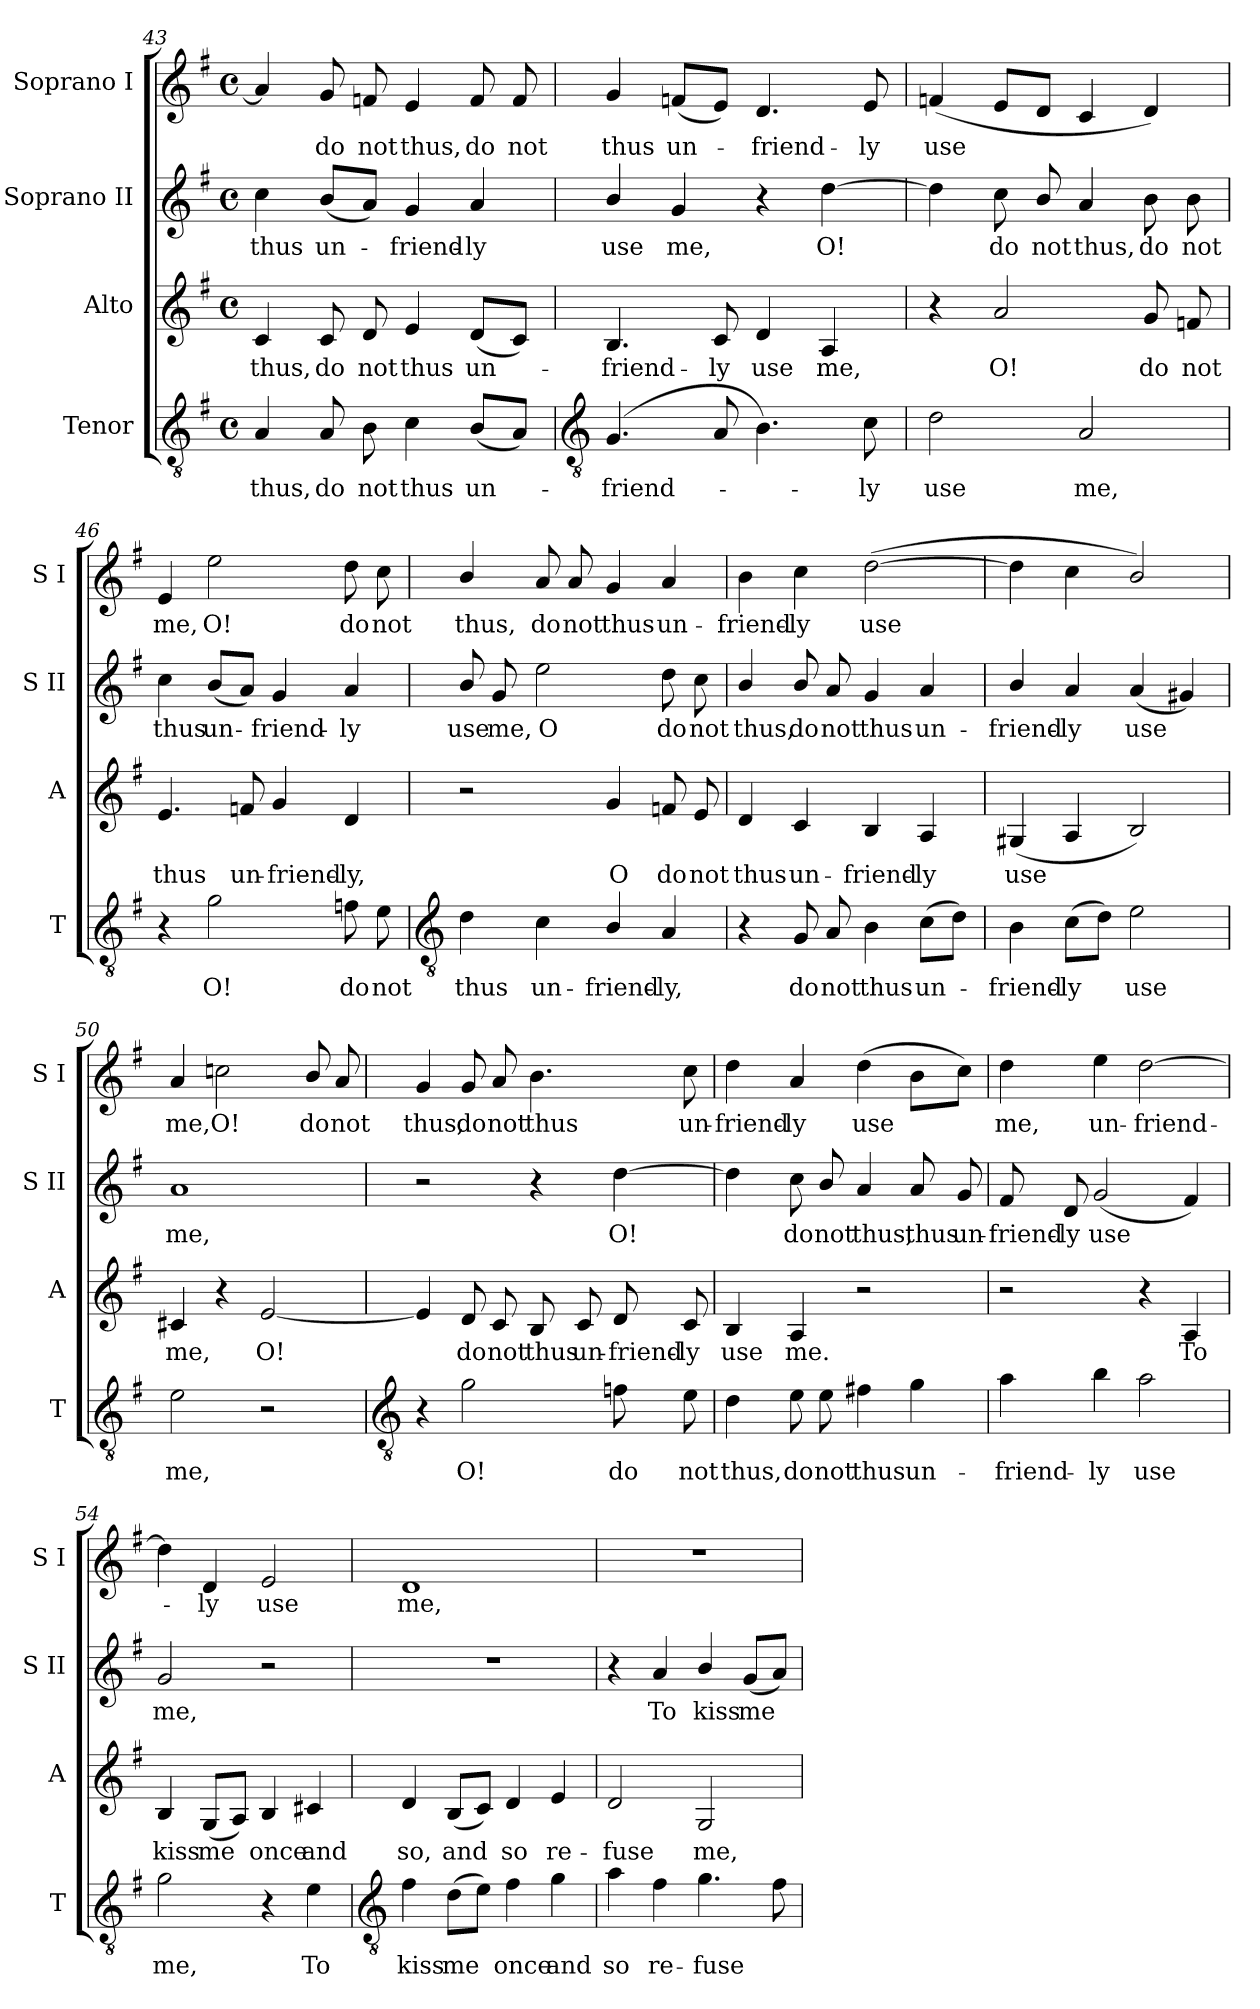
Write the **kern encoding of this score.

**kern	**text	**kern	**text	**kern	**text	**kern	**text
*part4	*part4	*part3	*part3	*part2	*part2	*part1	*part1
*staff4	*staff4	*staff3	*staff3	*staff2	*staff2	*staff1	*staff1
*I"Tenor	*	*I"Alto	*	*I"Soprano II	*	*I"Soprano I	*
*I'T	*	*I'A	*	*I'S II	*	*I'S I	*
*clefGv2	*	*clefG2	*	*clefG2	*	*clefG2	*
*k[f#]	*	*k[f#]	*	*k[f#]	*	*k[f#]	*
*G:	*	*G:	*	*G:	*	*G:	*
*M4/4	*	*M4/4	*	*M4/4	*	*M4/4	*
*met(c)	*	*met(c)	*	*met(c)	*	*met(c)	*
=43	=43	=43	=43	=43	=43	=43	=43
!	!LO:LY:b	!	!LO:LY:b	!	!LO:LY:b	!	!
4A	thus,	4c	thus,	4cc	thus	4a]	.
!	!LO:LY:b	!	!LO:LY:b	!	!LO:LY:b	!	!LO:LY:b
8A	do	8c	do	(<8bL	un-	8g	do
!	!LO:LY:b	!	!LO:LY:b	!	!	!	!LO:LY:b
8B	not	8d	not	8aJ)	.	8fn	not
!	!LO:LY:b	!	!LO:LY:b	!	!LO:LY:b	!	!LO:LY:b
4c	thus	4e	thus	4g	friend-	4e	thus,
!	!LO:LY:b	!	!LO:LY:b	!	!LO:LY:b	!	!LO:LY:b
(<8BL	un-	(<8dL	un-	4a	-ly	8f	do
!	!	!	!	!	!	!	!LO:LY:b
8AJ)	.	8cJ)	.	.	.	8f	not
!!LO:LB:g=z
=44	=44	=44	=44	=44	=44	=44	=44
*clefGv2	*	*	*	*	*	*	*
!	!LO:LY:b	!	!LO:LY:b	!	!LO:LY:b	!	!LO:LY:b
(<4.G	friend-	4.B	friend-	4b/	use	4g	thus
!	!	!	!	!	!LO:LY:b	!	!LO:LY:b
.	.	.	.	4g	me,	(<8fnL	un-
!	!	!	!LO:LY:b	!	!	!	!
8A	.	8c	-ly	.	.	8eJ)	.
!	!	!	!LO:LY:b	!	!	!	!LO:LY:b
4.B)	.	4d	use	4r	.	4.d	friend-
!	!	!	!LO:LY:b	!	!LO:LY:b	!	!
.	.	4A	me,	[4dd	O!	.	.
!	!LO:LY:b	!	!	!	!	!	!LO:LY:b
8c	ly	.	.	.	.	8e	-ly
=45	=45	=45	=45	=45	=45	=45	=45
!	!LO:LY:b	!	!	!	!	!	!LO:LY:b
2d	use	4r	.	4dd]	.	(<4fn	use
!	!	!	!LO:LY:b	!	!LO:LY:b	!	!
.	.	2a	O!	8cc	do	8eL	.
!	!	!	!	!	!LO:LY:b	!	!
.	.	.	.	8b/	not	8dJ	.
!	!LO:LY:b	!	!	!	!LO:LY:b	!	!
2A	me,	.	.	4a	thus,	4c	.
!	!	!	!LO:LY:b	!	!LO:LY:b	!	!
.	.	8g	do	8b	do	4d)	.
!	!	!	!LO:LY:b	!	!LO:LY:b	!	!
.	.	8fn	not	8b	not	.	.
=46	=46	=46	=46	=46	=46	=46	=46
!	!	!	!LO:LY:b	!	!LO:LY:b	!	!LO:LY:b
4r	.	4.e	thus	4cc	thus	4e	me,
!	!LO:LY:b	!	!	!	!LO:LY:b	!	!LO:LY:b
2g	O!	.	.	(<8bL	un-	2ee	O!
!	!	!	!LO:LY:b	!	!	!	!
.	.	8fn	un-	8aJ)	.	.	.
!	!	!	!LO:LY:b	!	!LO:LY:b	!	!
.	.	4g	-friend-	4g	friend-	.	.
!	!LO:LY:b	!	!LO:LY:b	!	!LO:LY:b	!	!LO:LY:b
8fn	do	4d	-ly,	4a	-ly	8dd	do
!	!LO:LY:b	!	!	!	!	!	!LO:LY:b
8e	not	.	.	.	.	8cc	not
!!LO:LB:g=z
=47	=47	=47	=47	=47	=47	=47	=47
*clefGv2	*	*	*	*	*	*	*
!	!LO:LY:b	!	!	!	!LO:LY:b	!	!LO:LY:b
4d	thus	2r	.	8b/	use	4b/	thus,
!	!	!	!	!	!LO:LY:b	!	!
.	.	.	.	8g	me,	.	.
!	!LO:LY:b	!	!	!	!LO:LY:b	!	!LO:LY:b
4c	un-	.	.	2ee	O	8a	do
!	!	!	!	!	!	!	!LO:LY:b
.	.	.	.	.	.	8a	not
!	!LO:LY:b	!	!LO:LY:b	!	!	!	!LO:LY:b
4B/	-friend-	4g	O	.	.	4g	thus
!	!LO:LY:b	!	!LO:LY:b	!	!LO:LY:b	!	!LO:LY:b
4A	-ly,	8fn	do	8dd	do	4a	un-
!	!	!	!LO:LY:b	!	!LO:LY:b	!	!
.	.	8e	not	8cc	not	.	.
=48	=48	=48	=48	=48	=48	=48	=48
!	!	!	!LO:LY:b	!	!LO:LY:b	!	!LO:LY:b
4r	.	4d	thus	4b/	thus,	4b	-friend-
!	!LO:LY:b	!	!LO:LY:b	!	!LO:LY:b	!	!LO:LY:b
8G	do	4c	un-	8b/	do	4cc	-ly
!	!LO:LY:b	!	!	!	!LO:LY:b	!	!
8A	not	.	.	8a	not	.	.
!	!LO:LY:b	!	!LO:LY:b	!	!LO:LY:b	!	!LO:LY:b
4B	thus	4B	-friend-	4g	thus	(>[2dd	use
!	!LO:LY:b	!	!LO:LY:b	!	!LO:LY:b	!	!
(>8cL	un-	4A	-ly	4a	un-	.	.
8dJ)	.	.	.	.	.	.	.
=49	=49	=49	=49	=49	=49	=49	=49
!	!LO:LY:b	!	!LO:LY:b	!	!LO:LY:b	!	!
4B	friend-	(<4G#X	use	4b/	-friend-	4dd]	.
!	!LO:LY:b	!	!	!	!LO:LY:b	!	!
(>8cL	-ly	4A	.	4a	-ly	4cc	.
8dJ)	.	.	.	.	.	.	.
!	!LO:LY:b	!	!	!	!LO:LY:b	!	!
2e	use	2B)	.	(<4a	use	2b/)	.
.	.	.	.	4g#X)	.	.	.
=50	=50	=50	=50	=50	=50	=50	=50
!	!LO:LY:b	!	!LO:LY:b	!	!LO:LY:b	!	!LO:LY:b
2e	me,	4c#X	me,	1a	me,	4a	me,
!	!	!	!	!	!	!	!LO:LY:b
.	.	4r	.	.	.	2ccn	O!
!	!	!	!LO:LY:b	!	!	!	!
2r	.	[2e	O!	.	.	.	.
!	!	!	!	!	!	!	!LO:LY:b
.	.	.	.	.	.	8b/	do
!	!	!	!	!	!	!	!LO:LY:b
.	.	.	.	.	.	8a	not
!!LO:LB:g=z
=51	=51	=51	=51	=51	=51	=51	=51
*clefGv2	*	*	*	*	*	*	*
!	!	!	!	!	!	!	!LO:LY:b
4r	.	4e]	.	2r	.	4g	thus,
!	!LO:LY:b	!	!LO:LY:b	!	!	!	!LO:LY:b
2g	O!	8d	do	.	.	8g	do
!	!	!	!LO:LY:b	!	!	!	!LO:LY:b
.	.	8c	not	.	.	8a	not
!	!	!	!LO:LY:b	!	!	!	!LO:LY:b
.	.	8B	thus	4r	.	4.b	thus
!	!	!	!LO:LY:b	!	!	!	!
.	.	8c	un-	.	.	.	.
!	!LO:LY:b	!	!LO:LY:b	!	!LO:LY:b	!	!
8fn	do	8d	-friend-	[4dd	O!	.	.
!	!LO:LY:b	!	!LO:LY:b	!	!	!	!LO:LY:b
8e	not	8c	-ly	.	.	8cc	un-
=52	=52	=52	=52	=52	=52	=52	=52
!	!LO:LY:b	!	!LO:LY:b	!	!	!	!LO:LY:b
4d	thus,	4B	use	4dd]	.	4dd	-friend-
!	!LO:LY:b	!	!LO:LY:b	!	!LO:LY:b	!	!LO:LY:b
8e	do	4A	me.	8cc	do	4a	-ly
!	!LO:LY:b	!	!	!	!LO:LY:b	!	!
8e	not	.	.	8b/	not	.	.
!	!LO:LY:b	!	!	!	!LO:LY:b	!	!LO:LY:b
4f#X	thus	2r	.	4a	thus,	(>4dd	use
!	!LO:LY:b	!	!	!	!LO:LY:b	!	!
4g	un-	.	.	8a	thus	8bL	.
!	!	!	!	!	!LO:LY:b	!	!
.	.	.	.	8g	un-	8ccJ)	.
=53	=53	=53	=53	=53	=53	=53	=53
!	!LO:LY:b	!	!	!	!LO:LY:b	!	!LO:LY:b
4a	-friend-	2r	.	8f#	-friend-	4dd	me,
!	!	!	!	!	!LO:LY:b	!	!
.	.	.	.	8d	-ly	.	.
!	!LO:LY:b	!	!	!	!LO:LY:b	!	!LO:LY:b
4b	-ly	.	.	(<2g	use	4ee	un-
!	!LO:LY:b	!	!	!	!	!	!LO:LY:b
2a	use	4r	.	.	.	[2dd	-friend-
!	!	!	!LO:LY:b	!	!	!	!
.	.	4A	To	4f#)	.	.	.
=54	=54	=54	=54	=54	=54	=54	=54
!	!LO:LY:b	!	!LO:LY:b	!	!LO:LY:b	!	!
2g	me,	4B	kiss	2g	me,	4dd]	.
!	!	!	!LO:LY:b	!	!	!	!LO:LY:b
.	.	(<8GL	me	.	.	4d	ly
.	.	8AJ)	.	.	.	.	.
!	!	!	!LO:LY:b	!	!	!	!LO:LY:b
4r	.	4B	once	2r	.	2e	use
!	!LO:LY:b	!	!LO:LY:b	!	!	!	!
4e	To	4c#X	and	.	.	.	.
!!LO:LB:g=z
=55	=55	=55	=55	=55	=55	=55	=55
*clefGv2	*	*	*	*	*	*	*
!	!LO:LY:b	!	!LO:LY:b	!	!	!	!LO:LY:b
4f#	kiss	4d	so,	1r	.	1d	me,
!	!LO:LY:b	!	!LO:LY:b	!	!	!	!
(>8dL	me	(<8BL	and	.	.	.	.
8eJ)	.	8cJ)	.	.	.	.	.
!	!LO:LY:b	!	!LO:LY:b	!	!	!	!
4f#	once	4d	so	.	.	.	.
!	!LO:LY:b	!	!LO:LY:b	!	!	!	!
4g	and	4e	re-	.	.	.	.
=56	=56	=56	=56	=56	=56	=56	=56
!	!LO:LY:b	!	!LO:LY:b	!	!	!	!
4a	so	2d	-fuse	4r	.	1r	.
!	!LO:LY:b	!	!	!	!LO:LY:b	!	!
4f#	re-	.	.	4a	To	.	.
!	!LO:LY:b	!	!LO:LY:b	!	!LO:LY:b	!	!
4.g	-fuse	2G	me,	4b/	kiss	.	.
!	!	!	!	!	!LO:LY:b	!	!
.	.	.	.	(<8gL	me	.	.
8f#	.	.	.	8aJ)	.	.	.
=	=	=	=	=	=	=	=
*-	*-	*-	*-	*-	*-	*-	*-
